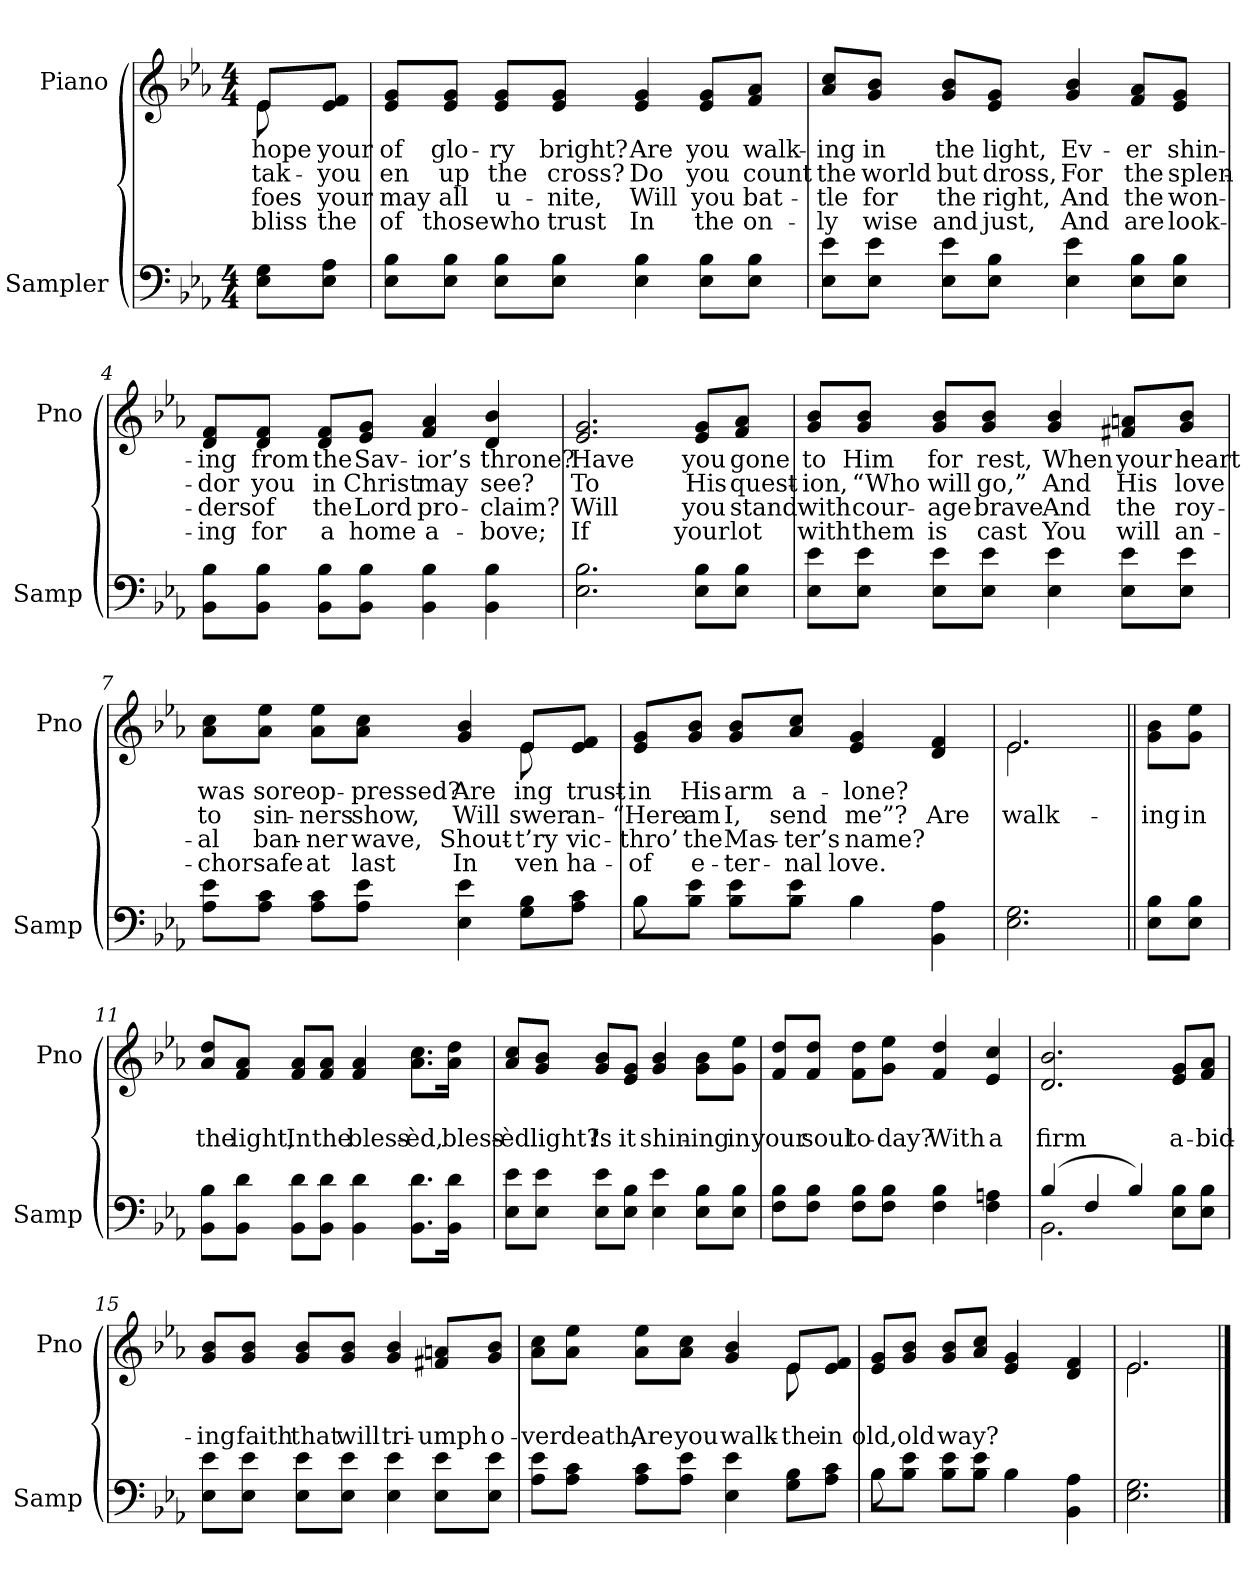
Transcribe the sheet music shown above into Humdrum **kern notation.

**kern	**kern	**text	**text	**text	**text
*part2	*part1	*part1	*part1	*part1	*part1
*staff2	*staff1	*staff1	*staff1	*staff1	*staff1
*I"Sampler	*I"Piano	*	*	*	*
*I'Samp	*I'Pno	*	*	*	*
*clefF4	*clefG2	*	*	*	*
*k[b-e-a-]	*k[b-e-a-]	*	*	*	*
*E-:	*E-:	*	*	*	*
*M4/4	*M4/4	*	*	*	*
=1	=1	=1	=1	=1	=1
*	*^	*	*	*	*
8E-\ 8G\L	8e-/L	8e-	hope	tak-	foes	bliss
8E-\ 8A-\J	8e-/ 8f/J	8ryy	your	you	your	the
*	*v	*v	*	*	*	*
=2	=2	=2	=2	=2	=2
8E-\ 8B-\L	8e-/ 8g/L	of	-en	may	of
8E-\ 8B-\J	8e-/ 8g/J	glo-	up	all	those
8E-\ 8B-\L	8e-/ 8g/L	-ry	the	u-	who
8E-\ 8B-\J	8e-/ 8g/J	bright?	cross?	-nite,	trust
4E- 4B-	4e- 4g	Are	Do	Will	In
8E-\ 8B-\L	8e-/ 8g/L	you	you	you	the
8E-\ 8B-\J	8f/ 8a-/J	walk-	count	bat-	on-
=3	=3	=3	=3	=3	=3
8E-\ 8e-\L	8a-/ 8cc/L	-ing	the	-tle	-ly
8E-\ 8e-\J	8g/ 8b-/J	in	world	for	wise
8E-\ 8e-\L	8g/ 8b-/L	the	but	the	and
8E-\ 8B-\J	8e-/ 8g/J	light,	dross,	right,	just,
4E- 4e-	4g 4b-	Ev-	For	And	And
8E-\ 8B-\L	8f/ 8a-/L	-er	the	the	are
8E-\ 8B-\J	8e-/ 8g/J	shin-	splen-	won-	look-
=4	=4	=4	=4	=4	=4
8BB-\ 8B-\L	8d/ 8f/L	-ing	-dor	-ders	-ing
8BB-\ 8B-\J	8d/ 8f/J	from	you	of	for
8BB-\ 8B-\L	8d/ 8f/L	the	in	the	a
8BB-\ 8B-\J	8e-/ 8g/J	Sav-	Christ	Lord	home
4BB- 4B-	4f 4a-	-ior’s	may	pro-	a-
4BB- 4B-	4d 4b-	throne?	see?	-claim?	-bove;
=5	=5	=5	=5	=5	=5
2.E- 2.B-	2.e- 2.g	Have	To	Will	If
8E-\ 8B-\L	8e-/ 8g/L	you	His	you	your
8E-\ 8B-\J	8f/ 8a-/J	gone	quest-	stand	lot
=6	=6	=6	=6	=6	=6
8E-\ 8e-\L	8g/ 8b-/L	to	-ion,	with	with
8E-\ 8e-\J	8g/ 8b-/J	Him	“Who	cour-	them
8E-\ 8e-\L	8g/ 8b-/L	for	will	-age	is
8E-\ 8e-\J	8g/ 8b-/J	rest,	go,”	brave	cast
4E- 4e-	4g 4b-	When	And	And	You
8E-\ 8e-\L	8f#X/ 8an/L	your	His	the	will
8E-\ 8e-\J	8g/ 8b-/J	heart	love	roy-	an-
=7	=7	=7	=7	=7	=7
*	*^	*	*	*	*
8A-\ 8e-\L	8a-\ 8cc\L	2.ryy	was	to	-al	-chor
8A-\ 8c\J	8a-\ 8ee-\J	.	sore	sin-	ban-	safe
8A-\ 8c\L	8a-\ 8ee-\L	.	op-	-ners	-ner	at
8A-\ 8e-\J	8a-\ 8cc\J	.	-pressed?	show,	wave,	last
4E- 4e-	4g 4b-	.	Are	Will	Shout-	In
8G\ 8B-\L	8e-/L	8e-	-ing	-swer	-t’ry	-ven
8A-\ 8c\J	8e-/ 8f/J	8ryy	trust-	an-	vic-	ha-
*	*v	*v	*	*	*	*
=8	=8	=8	=8	=8	=8
*^	*	*	*	*	*
8B-\L	8B-	8e-/ 8g/L	in	“Here	thro’	of
8B-\ 8e-\J	4ryy	8g/ 8b-/J	His	am	the	e-
8B-\ 8e-\L	.	8g/ 8b-/L	arm	I,	Mas-	-ter-
8B-\ 8e-\J	4B-	8a-/ 8cc/J	a-	send	-ter’s	-nal
4B-\	.	4e- 4g	-lone?	me”?	name?	love.
.	4.ryy	.	.	.	.	.
4BB- 4A-	.	4d 4f	.	Are	.	.
*v	*v	*	*	*	*	*
=9	=9	=9	=9	=9	=9
*	*^	*	*	*	*
2.E- 2.G	2.e-/	2.e-	.	walk-	.	.
=10||	=10||	=10||	=10||	=10||	=10||	=10||
!	!LO:TX:t=Refrain	!	!	!	!	!
*	*v	*v	*	*	*	*
8E-\ 8B-\L	8g\ 8b-\L	.	-ing	.	.
8E-\ 8B-\J	8g\ 8ee-\J	.	in	.	.
=11	=11	=11	=11	=11	=11
8BB-\ 8B-\L	8a-/ 8dd/L	.	the	.	.
8BB-\ 8d\J	8f/ 8a-/J	.	light,	.	.
8BB-\ 8d\L	8f/ 8a-/L	.	In	.	.
8BB-\ 8d\J	8f/ 8a-/J	.	the	.	.
4BB- 4d	4f 4a-	.	bless-	.	.
8.BB-\ 8.d\L	8.a-\ 8.cc\L	.	-èd,	.	.
16BB-\ 16d\Jk	16a-\ 16dd\Jk	.	bless-	.	.
=12	=12	=12	=12	=12	=12
8E-\ 8e-\L	8a-/ 8cc/L	.	-èd	.	.
8E-\ 8e-\J	8g/ 8b-/J	.	light?	.	.
8E-\ 8e-\L	8g/ 8b-/L	.	Is	.	.
8E-\ 8B-\J	8e-/ 8g/J	.	it	.	.
4E- 4e-	4g 4b-	.	shin-	.	.
8E-\ 8B-\L	8g\ 8b-\L	.	-ing	.	.
8E-\ 8B-\J	8g\ 8ee-\J	.	in	.	.
=13	=13	=13	=13	=13	=13
8F\ 8B-\L	8f/ 8dd/L	.	your	.	.
8F\ 8B-\J	8f/ 8dd/J	.	soul	.	.
8F\ 8B-\L	8f\ 8dd\L	.	to-	.	.
8F\ 8B-\J	8g\ 8ee-\J	.	-day?	.	.
4F 4B-	4f 4dd	.	With	.	.
4F 4An	4e- 4cc	.	a	.	.
=14	=14	=14	=14	=14	=14
*^	*	*	*	*	*
(4B-/	2.BB-	2.d 2.b-	.	firm	.	.
4F/	.	.	.	.	.	.
4B-/)	.	.	.	.	.	.
8E-\ 8B-\L	4ryy	8e-/ 8g/L	.	a-	.	.
8E-\ 8B-\J	.	8f/ 8a-/J	.	-bid-	.	.
*v	*v	*	*	*	*	*
=15	=15	=15	=15	=15	=15
8E-\ 8e-\L	8g/ 8b-/L	.	-ing	.	.
8E-\ 8e-\J	8g/ 8b-/J	.	faith	.	.
8E-\ 8e-\L	8g/ 8b-/L	.	that	.	.
8E-\ 8e-\J	8g/ 8b-/J	.	will	.	.
4E- 4e-	4g 4b-	.	tri-	.	.
8E-\ 8e-\L	8f#X/ 8an/L	.	-umph	.	.
8E-\ 8e-\J	8g/ 8b-/J	.	o-	.	.
=16	=16	=16	=16	=16	=16
*	*^	*	*	*	*
8A-\ 8e-\L	8a-\ 8cc\L	2.ryy	.	-ver	.	.
8A-\ 8c\J	8a-\ 8ee-\J	.	.	death,	.	.
8A-\ 8c\L	8a-\ 8ee-\L	.	.	Are	.	.
8A-\ 8e-\J	8a-\ 8cc\J	.	.	you	.	.
4E- 4e-	4g 4b-	.	.	walk-	.	.
8G\ 8B-\L	8e-/L	8e-	.	the	.	.
8A-\ 8c\J	8e-/ 8f/J	8ryy	.	in	.	.
*	*v	*v	*	*	*	*
=17	=17	=17	=17	=17	=17
*^	*	*	*	*	*
8B-\L	8B-	8e-/ 8g/L	.	old,	.	.
8B-\ 8e-\J	4ryy	8g/ 8b-/J	.	old	.	.
8B-\ 8e-\L	.	8g/ 8b-/L	.	way?	.	.
8B-\ 8e-\J	4B-	8a-/ 8cc/J	.	.	.	.
4B-\	.	4e- 4g	.	.	.	.
.	4.ryy	.	.	.	.	.
4BB- 4A-	.	4d 4f	.	.	.	.
*v	*v	*	*	*	*	*
=18	=18	=18	=18	=18	=18
*	*^	*	*	*	*
2.E- 2.G	2.e-/	2.e-	.	.	.	.
*	*v	*v	*	*	*	*
==	==	==	==	==	==
*-	*-	*-	*-	*-	*-
